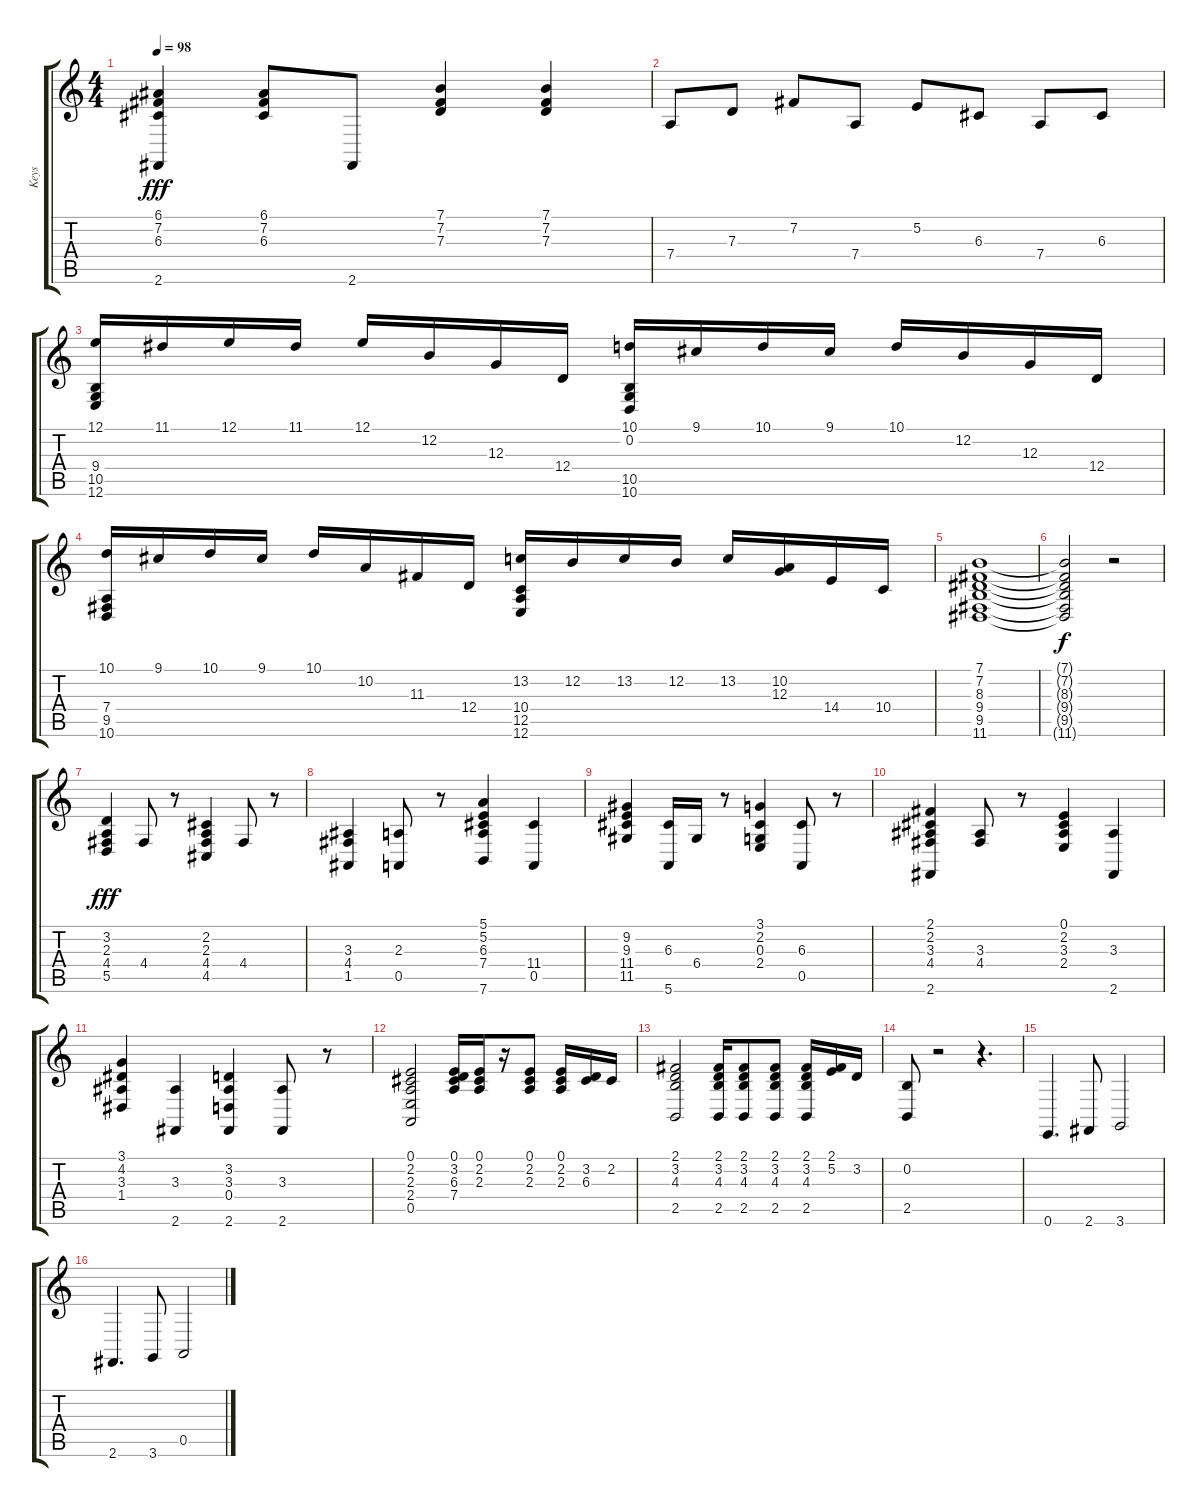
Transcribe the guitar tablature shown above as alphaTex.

\track ("Keys" "Keys") {instrument harpsichord}
\staff {score tabs}
\tuning (E4 B3 G3 D3 A2 E2) {hide}
\ts (4 4)
\tempo 98
\clef g2
\ks c
(6.1 7.2 6.3 2.6).4{dy fff} (6.1 7.2 6.3).8 2.6.8 (7.1 7.2 7.3).4 (7.1 7.2 7.3).4 |
7.4.8 7.3.8 7.2.8 7.4.8 5.2.8 6.3.8 7.4.8 6.3.8 |
(12.1 9.4 10.5 12.6).16 11.1.16 12.1.16 11.1.16 12.1.16 12.2.16 12.3.16 12.4.16 (10.1 0.2 10.5 10.6).16 9.1.16 10.1.16 9.1.16 10.1.16 12.2.16 12.3.16 12.4.16 |
(10.1 7.4 9.5 10.6).16 9.1.16 10.1.16 9.1.16 10.1.16 10.2.16 11.3.16 12.4.16 (13.2 10.4 12.5 12.6).16 12.2.16 13.2.16 12.2.16 13.2.16 (10.2 12.3).16 14.4.16 10.4.16 |
(7.1 7.2 8.3 9.4 9.5 11.6).1 |
(7.1{t} 7.2{t} 8.3{t} 9.4{t} 9.5{t} 11.6{t}).2{dy f} r.2 |
(3.2 2.3 4.4 5.5).4{dy fff} 4.4.8 r.8 (2.2 2.3 4.4 4.5).4 4.4.8 r.8 |
(3.3 4.4 1.5).4 (2.3 0.5).8 r.8 (5.1 5.2 6.3 7.4 7.6).4 (11.4 0.5).4 |
(9.2 9.3 11.4 11.5).4 (6.3 5.6).16 6.4.16 r.8 (3.1 2.2 0.3 2.4).4 (6.3 0.5).8 r.8 |
(2.1 2.2 3.3 4.4 2.6).4 (3.3 4.4).8 r.8 (0.1 2.2 3.3 2.4).4 (3.3 2.6).4 |
(3.1 4.2 3.3 1.4).4 (3.3 2.6).4 (3.2 3.3 0.4 2.6).4 (3.3 2.6).8 r.8 |
(0.1 2.2 2.3 2.4 0.5).2 (0.1 3.2 6.3 7.4).16 (0.1 2.2 2.3).16 r.16 (0.1 2.2 2.3).8 (0.1 2.2 2.3).16 (3.2 6.3).16 2.2.16 |
(2.1 3.2 4.3 2.5).2 (2.1 3.2 4.3 2.5).16 (2.1 3.2 4.3 2.5).8 (2.1 3.2 4.3 2.5).8 (2.1 3.2 4.3 2.5).16 (2.1 5.2).16 3.2.16 |
(0.2 2.5).8 r.2 r.4{d} |
0.6.4{d} 2.6.8 3.6.2 |
2.6.4{d} 3.6.8 0.5.2
